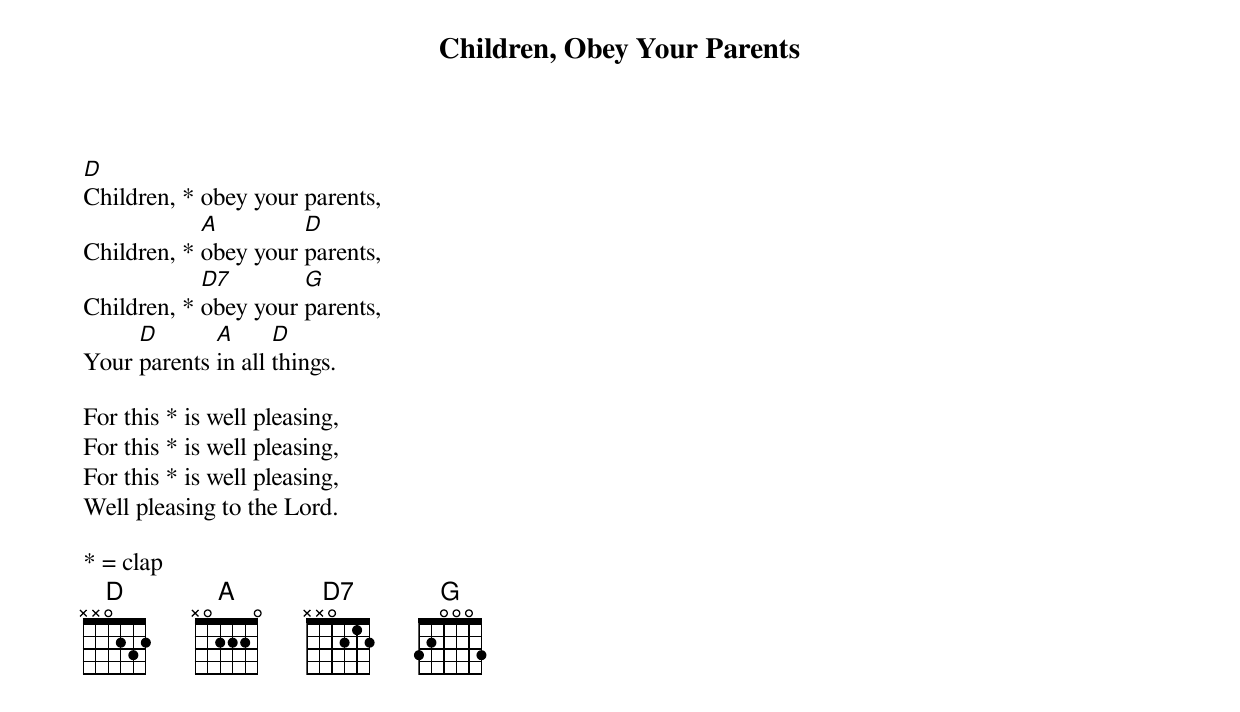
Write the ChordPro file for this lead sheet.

{title: Children, Obey Your Parents}


[D]Children, * obey your parents,
Children, * [A]obey your [D]parents,
Children, * [D7]obey your [G]parents,
Your [D]parents [A]in all [D]things.

For this * is well pleasing,
For this * is well pleasing,
For this * is well pleasing,
Well pleasing to the Lord.

* = clap
